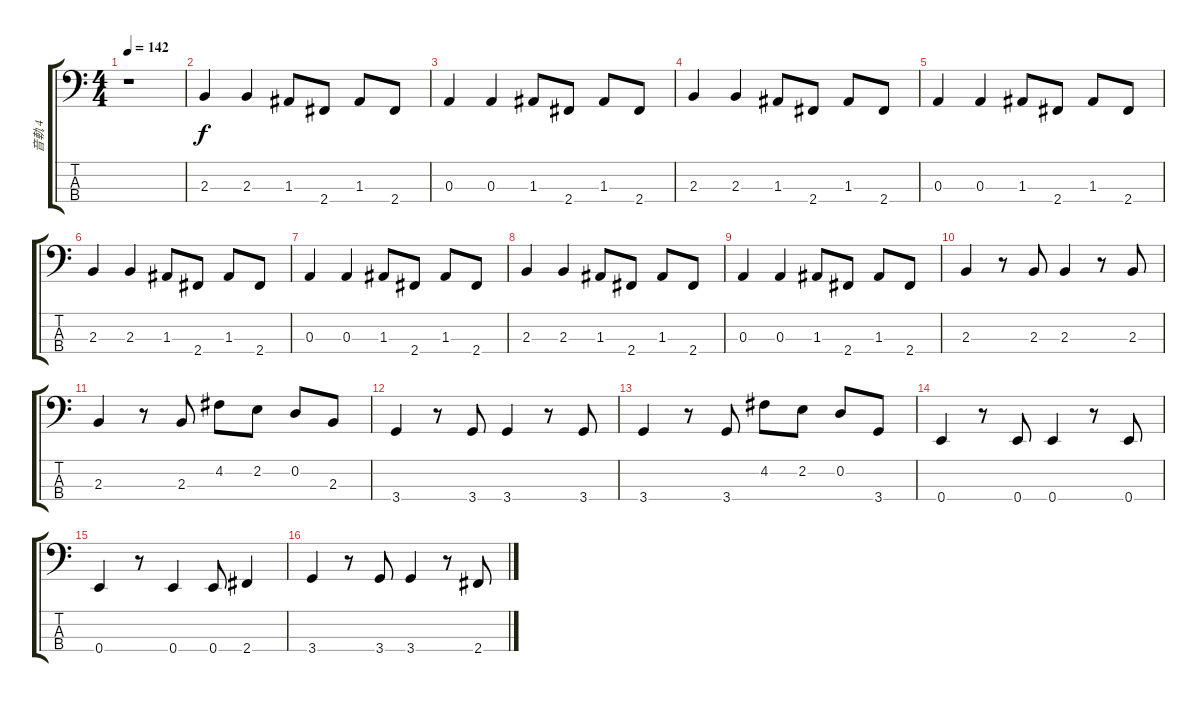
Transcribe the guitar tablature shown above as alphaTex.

\track ("音軌 4" "音軌 4") {instrument electricbassfinger}
\staff {score tabs}
\tuning (G2 D2 A1 E1) {hide}
\ts (4 4)
\tempo 142
\clef f4
\ks c
r.1{dy f instrument electricbassfinger} |
2.3.4 2.3.4 1.3.8 2.4.8 1.3.8 2.4.8 |
0.3.4 0.3.4 1.3.8 2.4.8 1.3.8 2.4.8 |
2.3.4 2.3.4 1.3.8 2.4.8 1.3.8 2.4.8 |
0.3.4 0.3.4 1.3.8 2.4.8 1.3.8 2.4.8 |
2.3.4 2.3.4 1.3.8 2.4.8 1.3.8 2.4.8 |
0.3.4 0.3.4 1.3.8 2.4.8 1.3.8 2.4.8 |
2.3.4 2.3.4 1.3.8 2.4.8 1.3.8 2.4.8 |
0.3.4 0.3.4 1.3.8 2.4.8 1.3.8 2.4.8 |
2.3.4 r.8 2.3.8 2.3.4 r.8 2.3.8 |
2.3.4 r.8 2.3.8 4.2.8 2.2.8 0.2.8 2.3.8 |
3.4.4 r.8 3.4.8 3.4.4 r.8 3.4.8 |
3.4.4 r.8 3.4.8 4.2.8 2.2.8 0.2.8 3.4.8 |
0.4.4 r.8 0.4.8 0.4.4 r.8 0.4.8 |
0.4.4 r.8 0.4.4 0.4.8 2.4.4 |
3.4.4 r.8 3.4.8 3.4.4 r.8 2.4.8
